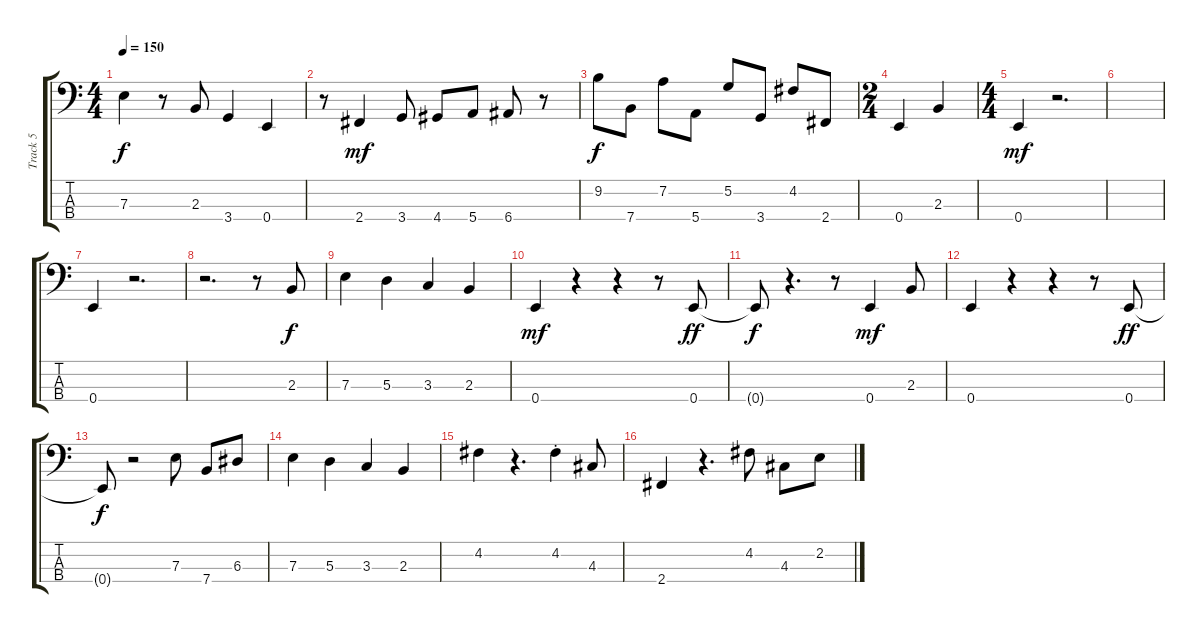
\track ("Track 5" "Track 5") {instrument electricbassfinger}
\staff {score tabs}
\tuning (G2 D2 A1 E1) {hide}
\ts (4 4)
\tempo 150
\clef f4
\ks c
7.3.4{dy f} r.8 2.3.8 3.4.4 0.4.4 |
r.8 2.4.4{dy mf} 3.4.8 4.4.8 5.4.8 6.4.8 r.8 |
9.2.8{dy f} 7.4.8 7.2.8 5.4.8 5.2.8 3.4.8 4.2.8 2.4.8 |
\ts (2 4)
0.4.4 2.3.4 |
\ts (4 4)
0.4.4{dy mf} r.2{d} |
|
0.4.4 r.2{d} |
r.2{d} r.8 2.3.8{dy f} |
7.3.4 5.3.4 3.3.4 2.3.4 |
0.4.4{dy mf} r.4 r.4 r.8 0.4.8{dy ff} |
0.4{t}.8{dy f} r.4{d} r.8 0.4.4{dy mf} 2.3.8 |
0.4.4 r.4 r.4 r.8 0.4.8{dy ff} |
0.4{t}.8{dy f} r.2 7.3.8 7.4.8 6.3.8 |
7.3.4 5.3.4 3.3.4 2.3.4 |
4.2.4 r.4{d} 4.2{st}.4 4.3.8 |
2.4.4 r.4{d} 4.2.8 4.3.8 2.2.8
